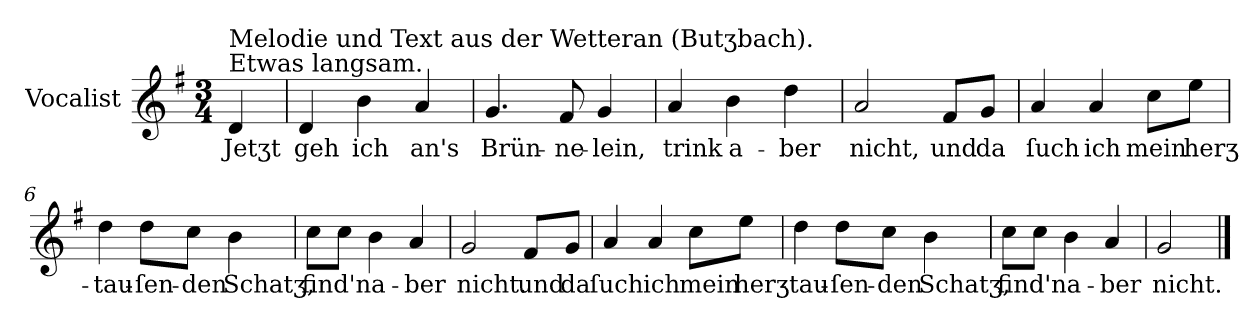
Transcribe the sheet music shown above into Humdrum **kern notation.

**kern	**text
*part1	*part1
*staff1	*staff1
*I"Vocalist	*
*k[f#]	*
*G:	*
*M3/4	*
=	=
!LO:TX:a:t=Etwas langsam.	!
!LO:TX:a:t=Melodie und Text aus der Wetteran (Butʒbach).	!
4d	Jetʒt
=1	=1
4d	geh
4b	ich
4a	an's
=2	=2
4.g	Brün-
8f#	-ne-
4g	-lein,
=3	=3
4a	trink
4b	a-
4dd	-ber
=4	=4
2a	nicht,
8f#L	und
8gJ	da
=5	=5
4a	ſuch
4a	ich
8ccL	mein
8eeJ	herʒ-
=6	=6
4dd	-tau-
8ddL	-ſen-
8ccJ	-den
4b	Schatʒ,
=7	=7
8ccL	find'n
8ccJ	.
4b	a-
4a	-ber
=8	=8
2g	nicht.
8f#L	und
8gJ	da
=9	=9
4a	ſuch
4a	ich
8ccL	mein
8eeJ	herʒ-
=10	=10
4dd	-tau-
8ddL	-ſen-
8ccJ	-den
4b	Schatʒ,
=11	=11
8ccL	find'n
8ccJ	.
4b	a-
4a	-ber
=12	=12
2g	nicht.
==	==
*-	*-
